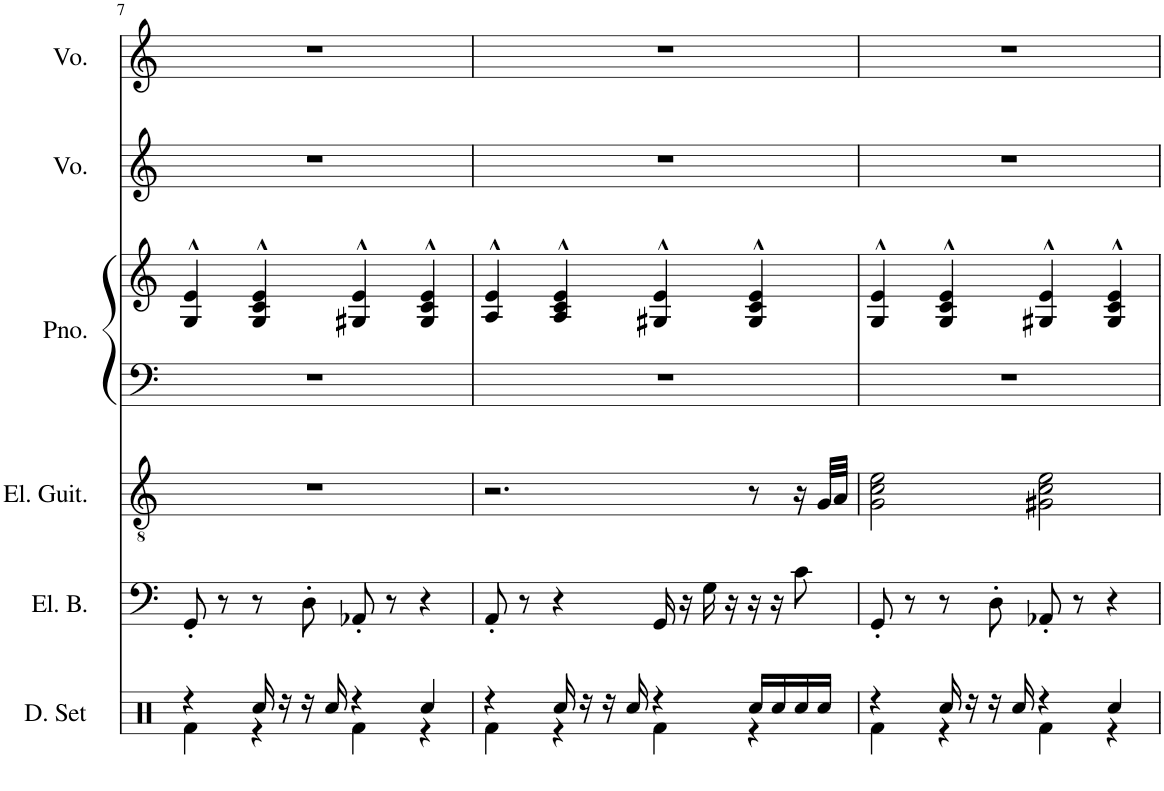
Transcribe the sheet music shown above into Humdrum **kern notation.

**kern	**kern	**kern	**kern	**kern	**kern	**kern
*part6	*part5	*part4	*part3	*part3	*part2	*part1
*staff7	*staff6	*staff5	*staff4	*staff3	*staff2	*staff1
*I"Drumset	*I"Electric Bass	*I"Electric Guitar	*I"Piano	*	*I"Voice	*I"Voice
*I'D. Set	*I'El. B.	*I'El. Guit.	*I'Pno.	*	*I'Vo.	*I'Vo.
!!LO:PB:g=z
*clefX	*clefF4	*clefGv2	*clefF4	*clefG2	*clefG2	*clefG2
*	*Trd7c12	*	*	*	*	*
*k[]	*k[]	*k[]	*k[]	*k[]	*k[]	*k[]
*M4/4	*M4/4	*M4/4	*M4/4	*M4/4	*M4/4	*M4/4
=7	=7	=7	=7	=7	=7	=7
*^	*	*	*	*	*	*
4r	4Rf\	8GG'/	1r	1r	4G/^^ 4e/^^	1r	1r
.	.	8r	.	.	.	.	.
16Rcc/	4r	8r	.	.	4G/^^ 4c/^^ 4e/^^	.	.
16r	.	.	.	.	.	.	.
16r	.	8D'\	.	.	.	.	.
16Rcc/	.	.	.	.	.	.	.
4r	4Rf\	8AA-X'/	.	.	4G#X/^^ 4e/^^	.	.
.	.	8r	.	.	.	.	.
4Rcc/	4r	4r	.	.	4G#/^^ 4c/^^ 4e/^^	.	.
=8	=8	=8	=8	=8	=8	=8	=8
4r	4Rf\	8AA'/	2.r	1r	4A/^^ 4e/^^	1r	1r
.	.	8r	.	.	.	.	.
16Rcc/	4r	4r	.	.	4A/^^ 4c/^^ 4e/^^	.	.
16r	.	.	.	.	.	.	.
16r	.	.	.	.	.	.	.
16Rcc/	.	.	.	.	.	.	.
4r	4Rf\	16GG/	.	.	4G#X/^^ 4e/^^	.	.
.	.	16r	.	.	.	.	.
.	.	16G\	.	.	.	.	.
.	.	16r	.	.	.	.	.
16Rcc/LL	4r	16r	8r	.	4G#/^^ 4c/^^ 4e/^^	.	.
16Rcc/	.	16r	.	.	.	.	.
16Rcc/	.	8c\	16r	.	.	.	.
16Rcc/JJ	.	.	32G/LLL	.	.	.	.
.	.	.	32A/JJJ	.	.	.	.
=9	=9	=9	=9	=9	=9	=9	=9
4r	4Rf\	8GG'/	2G\ 2c\ 2e\	1r	4G/^^ 4e/^^	1r	1r
.	.	8r	.	.	.	.	.
16Rcc/	4r	8r	.	.	4G/^^ 4c/^^ 4e/^^	.	.
16r	.	.	.	.	.	.	.
16r	.	8D'\	.	.	.	.	.
16Rcc/	.	.	.	.	.	.	.
4r	4Rf\	8AA-X'/	2G#X\ 2c\ 2e\	.	4G#X/^^ 4e/^^	.	.
.	.	8r	.	.	.	.	.
4Rcc/	4r	4r	.	.	4G#/^^ 4c/^^ 4e/^^	.	.
*v	*v	*	*	*	*	*	*
=	=	=	=	=	=	=
*-	*-	*-	*-	*-	*-	*-
